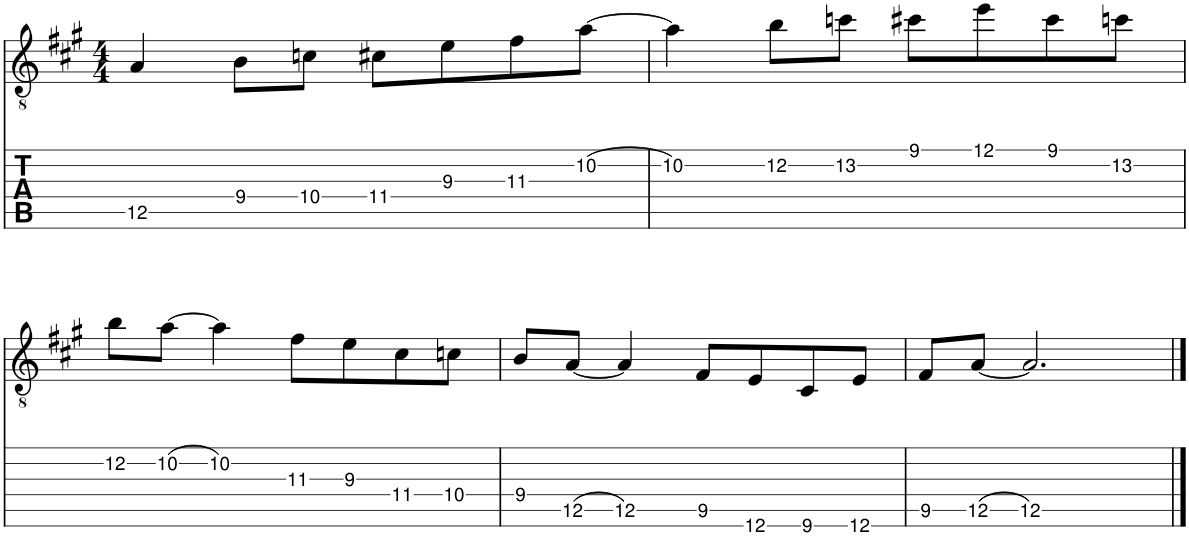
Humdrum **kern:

**kern	**kern
*part1	*part1
*staff2	*staff1
*I"Guitare classique	*
*I'Guit.	*
*stria6	*
*	*clefGv2
*k[f#c#g#]	*k[f#c#g#]
*M4/4	*M4/4
=1	=1
4A	4A/
8BL	8B\L
8cnJ	8cn\J
8c#XL	8c#X\L
8eJ	8e\
8f#L	8f#\
[8aJ	[8a\J
=2	=2
4a]	4a\]
8bL	8b\L
8ccJ	8ccn\J
8cc#L	8cc#X\L
8eeJ	8ee\
8cc#XL	8cc#\
8cc#XJ	8ccn\J
!!LO:LB:g=z
=3	=3
8bL	8b\L
[8aJ	[8a\J
4a]	4a\]
8f#L	8f#\L
8eJ	8e\
8c#L	8c#\
8cJ	8cn\J
=4	=4
8BL	8B/L
[8AJ	[8A/J
4A]	4A/]
8F#L	8F#/L
8EJ	8E/
8C#L	8C#/
8EJ	8E/J
=5	=5
8F#L	8F#/L
[8AJ	[8A/J
2.A]	2.A/]
==	==
*-	*-
